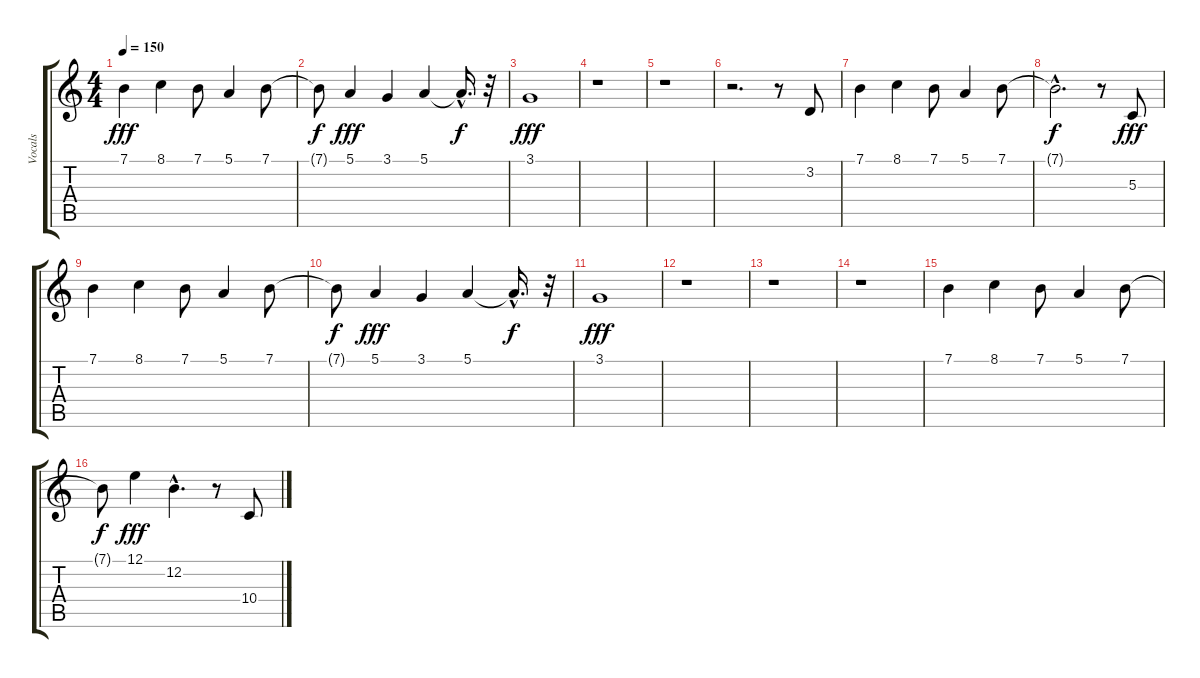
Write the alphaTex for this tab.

\track ("Vocals" "Vocals") {instrument tenorsax}
\staff {score tabs}
\tuning (E4 B3 G3 D3 A2 E2) {hide}
\ts (4 4)
\tempo 150
\clef g2
\ks c
7.1.4{dy fff} 8.1.4 7.1.8 5.1.4 7.1.8 |
7.1{t}.8{dy f} 5.1.4{dy fff} 3.1.4 5.1.4 5.1{hac t}.16{d dy f} r.32 |
3.1.1{dy fff} |
r.1 |
r.1 |
r.2{d} r.8 3.2.8 |
7.1.4 8.1.4 7.1.8 5.1.4 7.1.8 |
7.1{hac t}.2{d dy f} r.8 5.3.8{dy fff} |
7.1.4 8.1.4 7.1.8 5.1.4 7.1.8 |
7.1{t}.8{dy f} 5.1.4{dy fff} 3.1.4 5.1.4 5.1{hac t}.16{d dy f} r.32 |
3.1.1{dy fff} |
r.1 |
r.1 |
r.1 |
7.1.4 8.1.4 7.1.8 5.1.4 7.1.8 |
7.1{t}.8{dy f} 12.1.4{dy fff} 12.2{hac}.4{d} r.8 10.4.8
